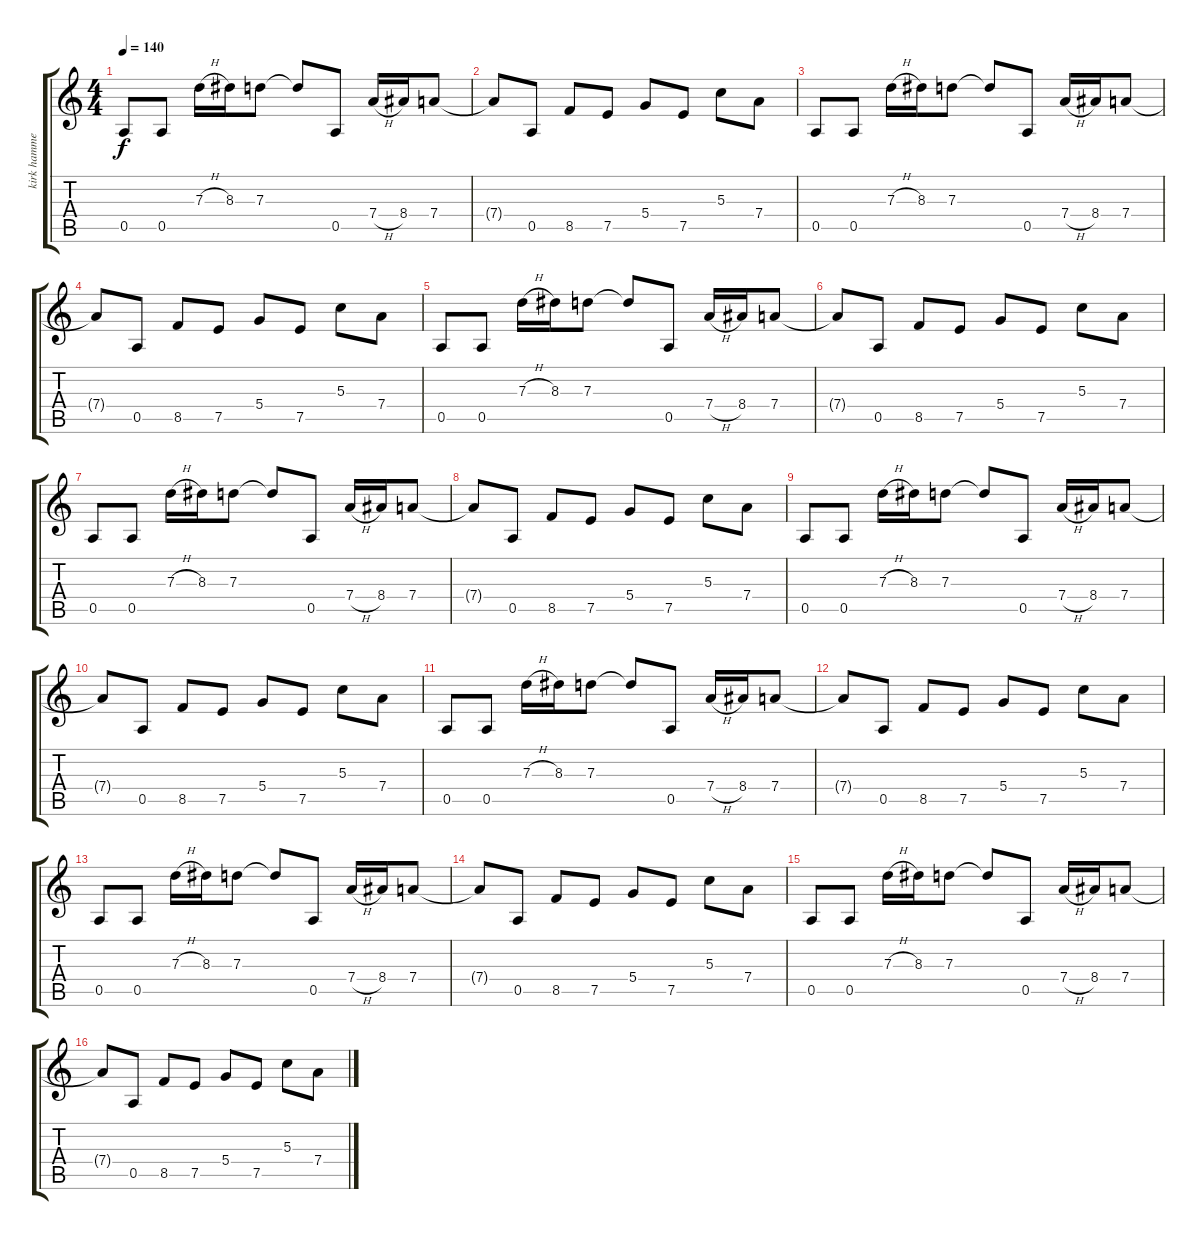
\track ("kirk hammett" "kirk hamme") {instrument distortionguitar}
\staff {score tabs}
\tuning (E4 B3 G3 D3 A2 E2) {hide}
\ts (4 4)
\tempo 140
\clef g2
\ks c
0.5.8{dy f} 0.5.8 7.3{h}.16 8.3.16 7.3.8 7.3{t}.8 0.5.8 7.4{h}.16 8.4.16 7.4.8 |
7.4{t}.8 0.5.8 8.5.8 7.5.8 5.4.8 7.5.8 5.3.8 7.4.8 |
0.5.8 0.5.8 7.3{h}.16 8.3.16 7.3.8 7.3{t}.8 0.5.8 7.4{h}.16 8.4.16 7.4.8 |
7.4{t}.8 0.5.8 8.5.8 7.5.8 5.4.8 7.5.8 5.3.8 7.4.8 |
0.5.8 0.5.8 7.3{h}.16 8.3.16 7.3.8 7.3{t}.8 0.5.8 7.4{h}.16 8.4.16 7.4.8 |
7.4{t}.8 0.5.8 8.5.8 7.5.8 5.4.8 7.5.8 5.3.8 7.4.8 |
0.5.8 0.5.8 7.3{h}.16 8.3.16 7.3.8 7.3{t}.8 0.5.8 7.4{h}.16 8.4.16 7.4.8 |
7.4{t}.8 0.5.8 8.5.8 7.5.8 5.4.8 7.5.8 5.3.8 7.4.8 |
0.5.8 0.5.8 7.3{h}.16 8.3.16 7.3.8 7.3{t}.8 0.5.8 7.4{h}.16 8.4.16 7.4.8 |
7.4{t}.8 0.5.8 8.5.8 7.5.8 5.4.8 7.5.8 5.3.8 7.4.8 |
0.5.8 0.5.8 7.3{h}.16 8.3.16 7.3.8 7.3{t}.8 0.5.8 7.4{h}.16 8.4.16 7.4.8 |
7.4{t}.8 0.5.8 8.5.8 7.5.8 5.4.8 7.5.8 5.3.8 7.4.8 |
0.5.8 0.5.8 7.3{h}.16 8.3.16 7.3.8 7.3{t}.8 0.5.8 7.4{h}.16 8.4.16 7.4.8 |
7.4{t}.8 0.5.8 8.5.8 7.5.8 5.4.8 7.5.8 5.3.8 7.4.8 |
0.5.8 0.5.8 7.3{h}.16 8.3.16 7.3.8 7.3{t}.8 0.5.8 7.4{h}.16 8.4.16 7.4.8 |
7.4{t}.8 0.5.8 8.5.8 7.5.8 5.4.8 7.5.8 5.3.8 7.4.8
